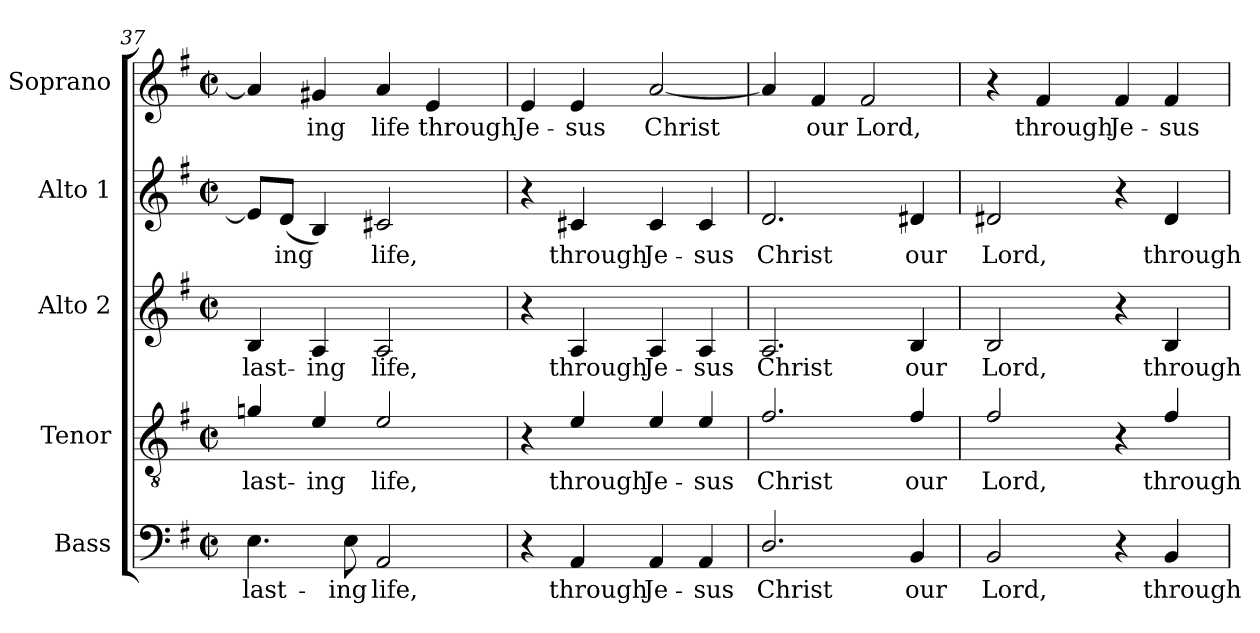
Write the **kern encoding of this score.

**kern	**text	**kern	**text	**kern	**text	**kern	**text	**kern	**text
*part5	*part5	*part4	*part4	*part3	*part3	*part2	*part2	*part1	*part1
*staff5	*staff5	*staff4	*staff4	*staff3	*staff3	*staff2	*staff2	*staff1	*staff1
*I"Bass	*	*I"Tenor	*	*I"Alto 2	*	*I"Alto 1	*	*I"Soprano	*
*I'B	*	*I'T.	*	*I'A. 2	*	*I'A. 1	*	*I'S	*
!!LO:LB:g=z
*clefF4	*	*clefGv2	*	*clefG2	*	*clefG2	*	*clefG2	*
*	*	*ITrd7c12	*	*	*	*	*	*	*
*k[f#]	*	*k[f#]	*	*k[f#]	*	*k[f#]	*	*k[f#]	*
*G:	*	*G:	*	*G:	*	*G:	*	*G:	*
*M2/2	*	*M2/2	*	*M2/2	*	*M2/2	*	*M2/2	*
*met(c|)	*	*met(c|)	*	*met(c|)	*	*met(c|)	*	*met(c|)	*
=37	=37	=37	=37	=37	=37	=37	=37	=37	=37
!	!LO:LY:b	!	!	!	!	!	!	!	!
!	!	!	!LO:LY:b	!	!	!	!	!	!
!	!	!	!	!	!LO:LY:b	!	!	!	!
4.E\	-last-	4Gn/	-last-	4B/	last-	8e/L]	.	4a/]	.
!	!	!	!	!	!	!	!LO:LY:b	!	!
.	.	.	.	.	.	(8d/J	ing	.	.
!	!	!	!LO:LY:b	!	!	!	!	!	!
!	!	!	!	!	!LO:LY:b	!	!	!	!
!	!	!	!	!	!	!	!	!	!LO:LY:b
.	.	4E/	-ing	4A/	-ing	4B/)	.	4g#X/	-ing
!	!LO:LY:b	!	!	!	!	!	!	!	!
8E\	ing	.	.	.	.	.	.	.	.
!	!LO:LY:b	!	!	!	!	!	!	!	!
!	!	!	!LO:LY:b	!	!	!	!	!	!
!	!	!	!	!	!LO:LY:b	!	!	!	!
!	!	!	!	!	!	!	!LO:LY:b	!	!
!	!	!	!	!	!	!	!	!	!LO:LY:b
2AA/	life,	2E/	life,	2A/	life,	2c#X/	life,	4a/	life
!	!	!	!	!	!	!	!	!	!LO:LY:b
.	.	.	.	.	.	.	.	4e/	through
=38	=38	=38	=38	=38	=38	=38	=38	=38	=38
!	!	!	!	!	!	!	!	!	!LO:LY:b
4r	.	4r	.	4r	.	4r	.	4e/	Je-
!	!LO:LY:b	!	!	!	!	!	!	!	!
!	!	!	!LO:LY:b	!	!	!	!	!	!
!	!	!	!	!	!LO:LY:b	!	!	!	!
!	!	!	!	!	!	!	!LO:LY:b	!	!
!	!	!	!	!	!	!	!	!	!LO:LY:b
4AA/	through	4E/	through	4A/	through	4c#X/	through	4e/	-sus
!	!LO:LY:b	!	!	!	!	!	!	!	!
!	!	!	!LO:LY:b	!	!	!	!	!	!
!	!	!	!	!	!LO:LY:b	!	!	!	!
!	!	!	!	!	!	!	!LO:LY:b	!	!
!	!	!	!	!	!	!	!	!	!LO:LY:b
4AA/	Je-	4E/	Je-	4A/	Je-	4c#/	Je-	[<2a/	Christ
!	!LO:LY:b	!	!	!	!	!	!	!	!
!	!	!	!LO:LY:b	!	!	!	!	!	!
!	!	!	!	!	!LO:LY:b	!	!	!	!
!	!	!	!	!	!	!	!LO:LY:b	!	!
4AA/	-sus	4E/	-sus	4A/	-sus	4c#/	-sus	.	.
=39	=39	=39	=39	=39	=39	=39	=39	=39	=39
!	!LO:LY:b	!	!	!	!	!	!	!	!
!	!	!	!LO:LY:b	!	!	!	!	!	!
!	!	!	!	!	!LO:LY:b	!	!	!	!
!	!	!	!	!	!	!	!LO:LY:b	!	!
2.D/	Christ	2.F#/	Christ	2.A/	Christ	2.d/	Christ	4a/]	.
!	!	!	!	!	!	!	!	!	!LO:LY:b
.	.	.	.	.	.	.	.	4f#/	our
!	!	!	!	!	!	!	!	!	!LO:LY:b
.	.	.	.	.	.	.	.	2f#/	Lord,
!	!LO:LY:b	!	!	!	!	!	!	!	!
!	!	!	!LO:LY:b	!	!	!	!	!	!
!	!	!	!	!	!LO:LY:b	!	!	!	!
!	!	!	!	!	!	!	!LO:LY:b	!	!
4BB/	our	4F#/	our	4B/	our	4d#X/	our	.	.
=40	=40	=40	=40	=40	=40	=40	=40	=40	=40
!	!LO:LY:b	!	!	!	!	!	!	!	!
!	!	!	!LO:LY:b	!	!	!	!	!	!
!	!	!	!	!	!LO:LY:b	!	!	!	!
!	!	!	!	!	!	!	!LO:LY:b	!	!
2BB/	Lord,	2F#/	Lord,	2B/	Lord,	2d#X/	Lord,	4r	.
!	!	!	!	!	!	!	!	!	!LO:LY:b
.	.	.	.	.	.	.	.	4f#/	through
!	!	!	!	!	!	!	!	!	!LO:LY:b
4r	.	4r	.	4r	.	4r	.	4f#/	Je-
!	!LO:LY:b	!	!	!	!	!	!	!	!
!	!	!	!LO:LY:b	!	!	!	!	!	!
!	!	!	!	!	!LO:LY:b	!	!	!	!
!	!	!	!	!	!	!	!LO:LY:b	!	!
!	!	!	!	!	!	!	!	!	!LO:LY:b
4BB/	through	4F#/	through	4B/	through	4d#/	through	4f#/	-sus
=	=	=	=	=	=	=	=	=	=
*-	*-	*-	*-	*-	*-	*-	*-	*-	*-
